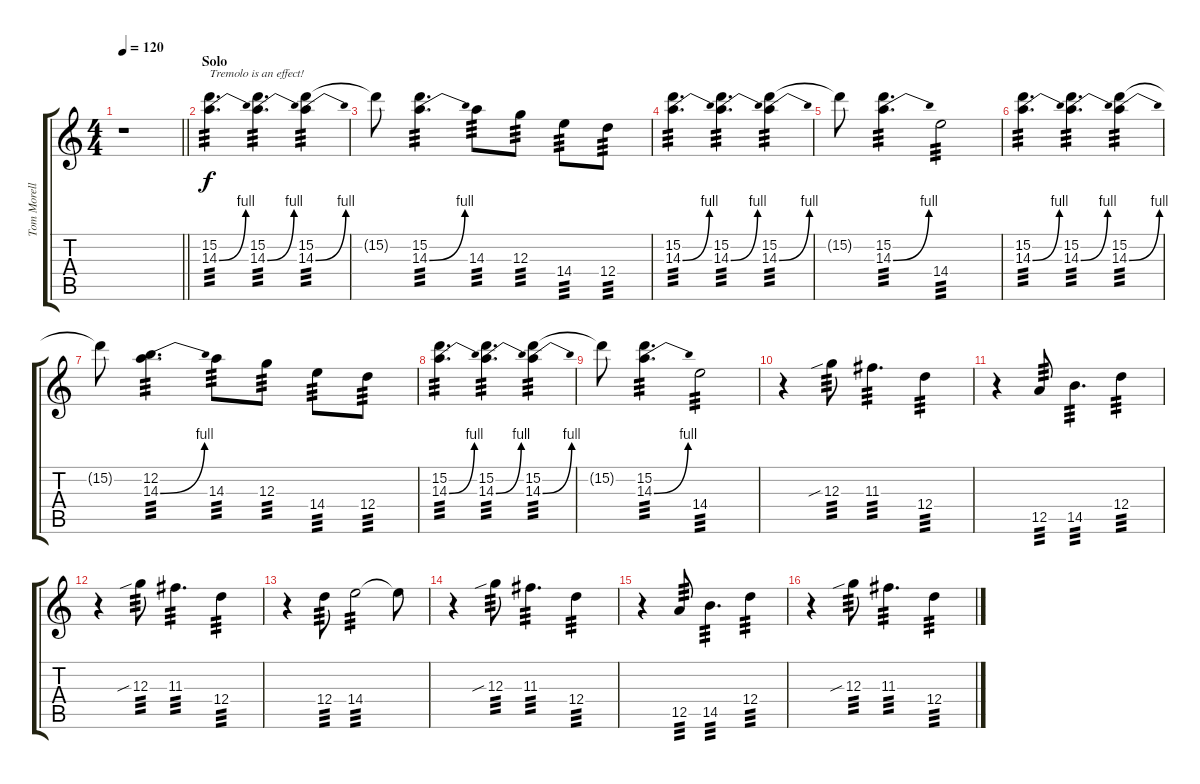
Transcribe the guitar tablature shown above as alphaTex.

\track ("Tom Morello (Solo)" "Tom Morell") {instrument distortionguitar}
\staff {score tabs}
\tuning (E4 B3 G3 D3 A2 E2) {hide}
\ts (4 4)
\tempo 120
\clef g2
\barLineRight lightlight
\ks c
r.1{dy f} |
\section ("" "Solo")
(15.2 14.3{be (bend 0 0 60 4)}).4{d txt "Tremolo is an effect!" tp 3} (15.2 14.3{be (bend 0 0 60 4)}).4{d tp 3} (15.2 14.3{be (bend 0 0 60 4)}).4{tp 3} |
15.2{t}.8 (15.2 14.3{be (bend 0 0 60 4)}).4{d tp 3} 14.3.8{tp 3} 12.3.8{tp 3} 14.4.8{tp 3} 12.4.8{tp 3} |
(15.2 14.3{be (bend 0 0 60 4)}).4{d tp 3} (15.2 14.3{be (bend 0 0 60 4)}).4{d tp 3} (15.2 14.3{be (bend 0 0 60 4)}).4{tp 3} |
15.2{t}.8 (15.2 14.3{be (bend 0 0 60 4)}).4{d tp 3} 14.4.2{tp 3} |
(15.2 14.3{be (bend 0 0 60 4)}).4{d tp 3} (15.2 14.3{be (bend 0 0 60 4)}).4{d tp 3} (15.2 14.3{be (bend 0 0 60 4)}).4{tp 3} |
15.2{t}.8 (12.2 14.3{be (bend 0 0 60 4)}).4{d tp 3} 14.3.8{tp 3} 12.3.8{tp 3} 14.4.8{tp 3} 12.4.8{tp 3} |
(15.2 14.3{be (bend 0 0 60 4)}).4{d tp 3} (15.2 14.3{be (bend 0 0 60 4)}).4{d tp 3} (15.2 14.3{be (bend 0 0 60 4)}).4{tp 3} |
15.2{t}.8 (15.2 14.3{be (bend 0 0 60 4)}).4{d tp 3} 14.4.2{tp 3} |
r.4 12.3{sib}.8{tp 3} 11.3.4{d tp 3} 12.4.4{tp 3} |
r.4 12.5.8{tp 3} 14.5.4{d tp 3} 12.4.4{tp 3} |
r.4 12.3{sib}.8{tp 3} 11.3.4{d tp 3} 12.4.4{tp 3} |
r.4 12.4.8{tp 3} 14.4.2{tp 3} 14.4{t}.8 |
r.4 12.3{sib}.8{tp 3} 11.3.4{d tp 3} 12.4.4{tp 3} |
r.4 12.5.8{tp 3} 14.5.4{d tp 3} 12.4.4{tp 3} |
r.4 12.3{sib}.8{tp 3} 11.3.4{d tp 3} 12.4.4{tp 3}
